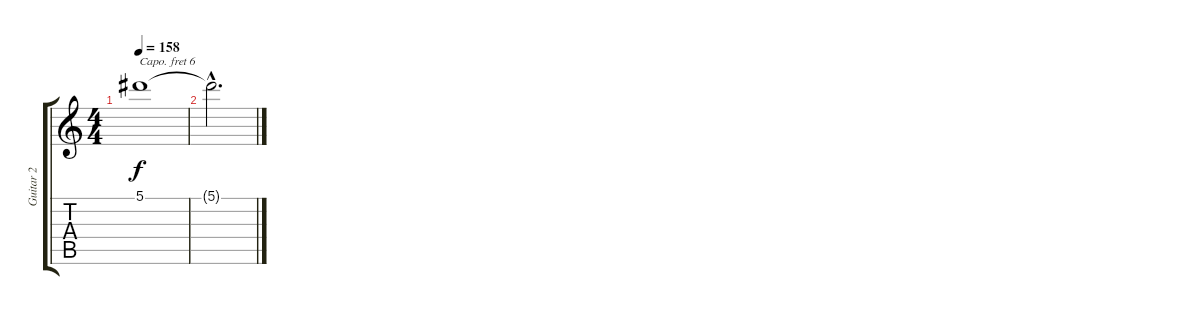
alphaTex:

\track ("Guitar 2" "Guitar 2") {instrument acousticguitarnylon}
\staff {score tabs}
\capo 6
\tuning (E4 B3 G3 D3 A2 E2) {hide}
\ts (4 4)
\tempo 158
\clef g2
\ks c
5.1.1{dy f} |
5.1{hac t}.2{d volume 5}
